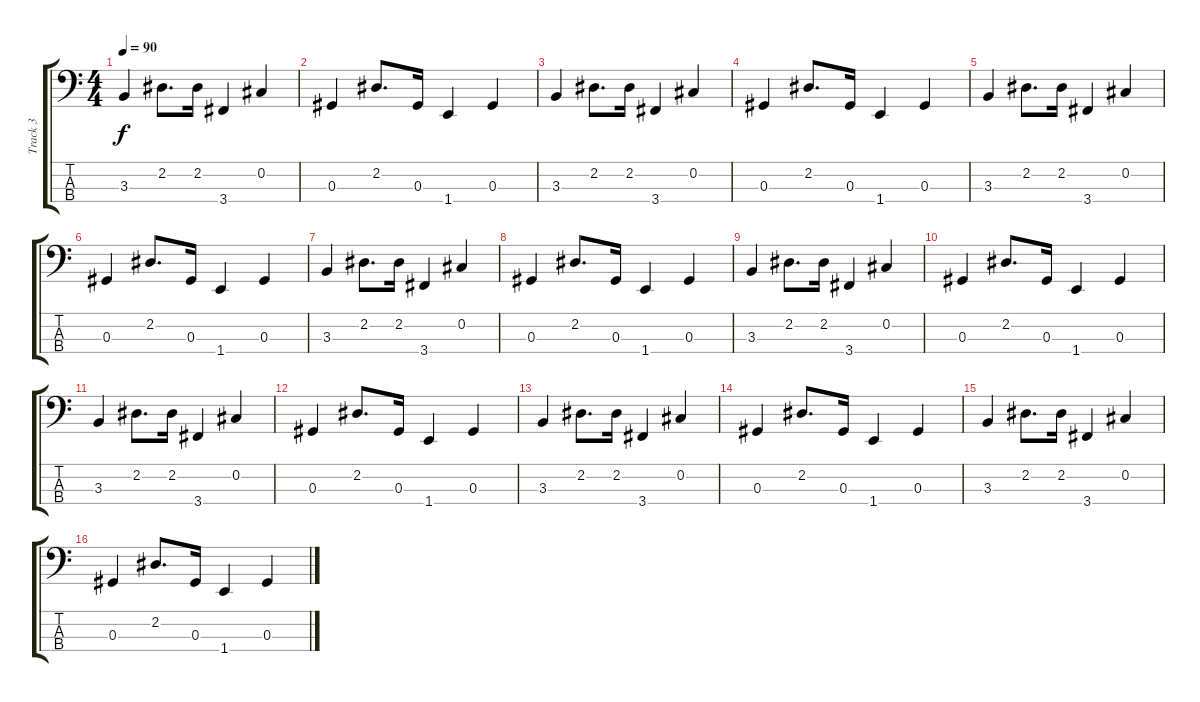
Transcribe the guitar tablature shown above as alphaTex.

\track ("Track 3" "Track 3") {instrument electricbassfinger}
\staff {score tabs}
\tuning (Gb2 Db2 Ab1 Eb1) {hide}
\ts (4 4)
\tempo 90
\clef f4
\ks c
3.3.4{dy f} 2.2.8{d} 2.2.16 3.4.4 0.2.4 |
0.3.4 2.2.8{d} 0.3.16 1.4.4 0.3.4 |
3.3.4 2.2.8{d} 2.2.16 3.4.4 0.2.4 |
0.3.4 2.2.8{d} 0.3.16 1.4.4 0.3.4 |
3.3.4 2.2.8{d} 2.2.16 3.4.4 0.2.4 |
0.3.4 2.2.8{d} 0.3.16 1.4.4 0.3.4 |
3.3.4 2.2.8{d} 2.2.16 3.4.4 0.2.4 |
0.3.4 2.2.8{d} 0.3.16 1.4.4 0.3.4 |
3.3.4 2.2.8{d} 2.2.16 3.4.4 0.2.4 |
0.3.4 2.2.8{d} 0.3.16 1.4.4 0.3.4 |
3.3.4 2.2.8{d} 2.2.16 3.4.4 0.2.4 |
0.3.4 2.2.8{d} 0.3.16 1.4.4 0.3.4 |
3.3.4 2.2.8{d} 2.2.16 3.4.4 0.2.4 |
0.3.4 2.2.8{d} 0.3.16 1.4.4 0.3.4 |
3.3.4 2.2.8{d} 2.2.16 3.4.4 0.2.4 |
0.3.4 2.2.8{d} 0.3.16 1.4.4 0.3.4
